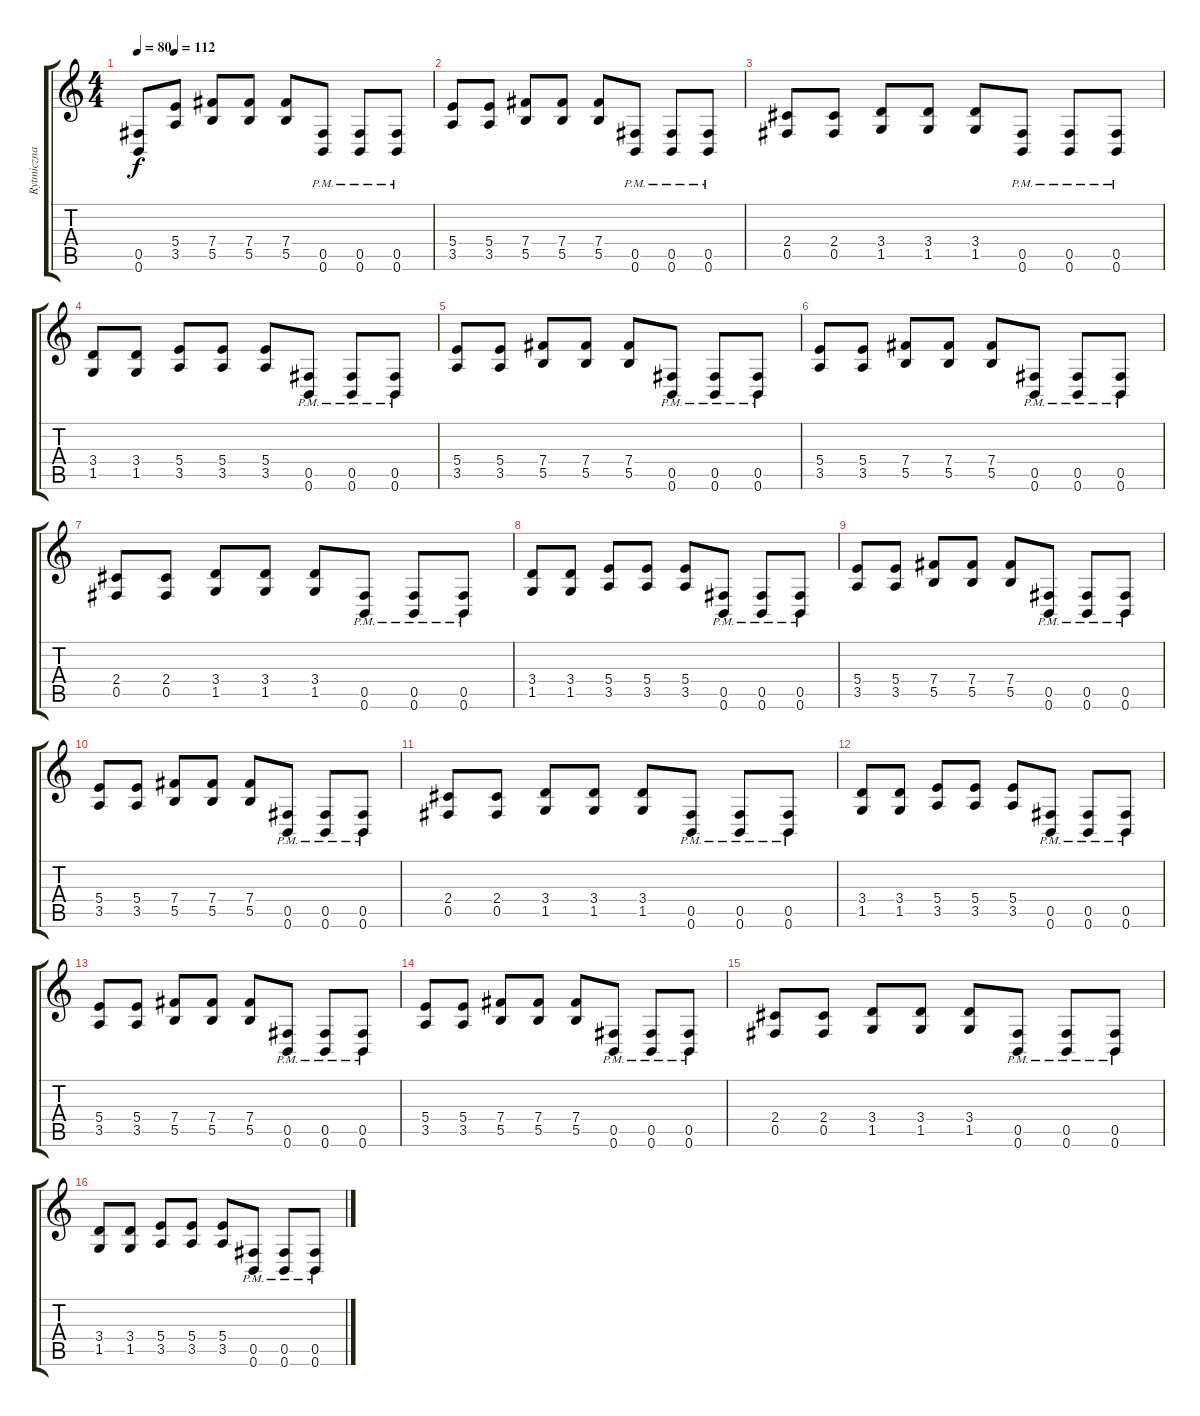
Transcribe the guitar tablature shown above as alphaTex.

\track ("Rytmiczna 1" "Rytmiczna ") {instrument distortionguitar}
\staff {score tabs}
\tuning (Db4 Ab3 E3 B2 Gb2 B1) {hide}
\ts (4 4)
\tempo 80
\tempo (112 0.125)
\clef g2
\ks c
(0.5{t} 0.6{t}).8{dy f} (5.4 3.5).8 (7.4 5.5).8 (7.4 5.5).8 (7.4 5.5).8 (0.5{pm} 0.6{pm}).8 (0.5{pm} 0.6{pm}).8 (0.5{pm} 0.6{pm}).8 |
(5.4 3.5).8 (5.4 3.5).8 (7.4 5.5).8 (7.4 5.5).8 (7.4 5.5).8 (0.5{pm} 0.6{pm}).8 (0.5{pm} 0.6{pm}).8 (0.5{pm} 0.6{pm}).8 |
(2.4 0.5).8 (2.4 0.5).8 (3.4 1.5).8 (3.4 1.5).8 (3.4 1.5).8 (0.5{pm} 0.6{pm}).8 (0.5{pm} 0.6{pm}).8 (0.5{pm} 0.6{pm}).8 |
(3.4 1.5).8 (3.4 1.5).8 (5.4 3.5).8 (5.4 3.5).8 (5.4 3.5).8 (0.5{pm} 0.6{pm}).8 (0.5{pm} 0.6{pm}).8 (0.5{pm} 0.6{pm}).8 |
(5.4 3.5).8 (5.4 3.5).8 (7.4 5.5).8 (7.4 5.5).8 (7.4 5.5).8 (0.5{pm} 0.6{pm}).8 (0.5{pm} 0.6{pm}).8 (0.5{pm} 0.6{pm}).8 |
(5.4 3.5).8 (5.4 3.5).8 (7.4 5.5).8 (7.4 5.5).8 (7.4 5.5).8 (0.5{pm} 0.6{pm}).8 (0.5{pm} 0.6{pm}).8 (0.5{pm} 0.6{pm}).8 |
(2.4 0.5).8 (2.4 0.5).8 (3.4 1.5).8 (3.4 1.5).8 (3.4 1.5).8 (0.5{pm} 0.6{pm}).8 (0.5{pm} 0.6{pm}).8 (0.5{pm} 0.6{pm}).8 |
(3.4 1.5).8 (3.4 1.5).8 (5.4 3.5).8 (5.4 3.5).8 (5.4 3.5).8 (0.5{pm} 0.6{pm}).8 (0.5{pm} 0.6{pm}).8 (0.5{pm} 0.6{pm}).8 |
(5.4 3.5).8 (5.4 3.5).8 (7.4 5.5).8 (7.4 5.5).8 (7.4 5.5).8 (0.5{pm} 0.6{pm}).8 (0.5{pm} 0.6{pm}).8 (0.5{pm} 0.6{pm}).8 |
(5.4 3.5).8 (5.4 3.5).8 (7.4 5.5).8 (7.4 5.5).8 (7.4 5.5).8 (0.5{pm} 0.6{pm}).8 (0.5{pm} 0.6{pm}).8 (0.5{pm} 0.6{pm}).8 |
(2.4 0.5).8 (2.4 0.5).8 (3.4 1.5).8 (3.4 1.5).8 (3.4 1.5).8 (0.5{pm} 0.6{pm}).8 (0.5{pm} 0.6{pm}).8 (0.5{pm} 0.6{pm}).8 |
(3.4 1.5).8 (3.4 1.5).8 (5.4 3.5).8 (5.4 3.5).8 (5.4 3.5).8 (0.5{pm} 0.6{pm}).8 (0.5{pm} 0.6{pm}).8 (0.5{pm} 0.6{pm}).8 |
(5.4 3.5).8 (5.4 3.5).8 (7.4 5.5).8 (7.4 5.5).8 (7.4 5.5).8 (0.5{pm} 0.6{pm}).8 (0.5{pm} 0.6{pm}).8 (0.5{pm} 0.6{pm}).8 |
(5.4 3.5).8 (5.4 3.5).8 (7.4 5.5).8 (7.4 5.5).8 (7.4 5.5).8 (0.5{pm} 0.6{pm}).8 (0.5{pm} 0.6{pm}).8 (0.5{pm} 0.6{pm}).8 |
(2.4 0.5).8 (2.4 0.5).8 (3.4 1.5).8 (3.4 1.5).8 (3.4 1.5).8 (0.5{pm} 0.6{pm}).8 (0.5{pm} 0.6{pm}).8 (0.5{pm} 0.6{pm}).8 |
(3.4 1.5).8 (3.4 1.5).8 (5.4 3.5).8 (5.4 3.5).8 (5.4 3.5).8 (0.5{pm} 0.6{pm}).8 (0.5{pm} 0.6{pm}).8 (0.5{pm} 0.6{pm}).8
